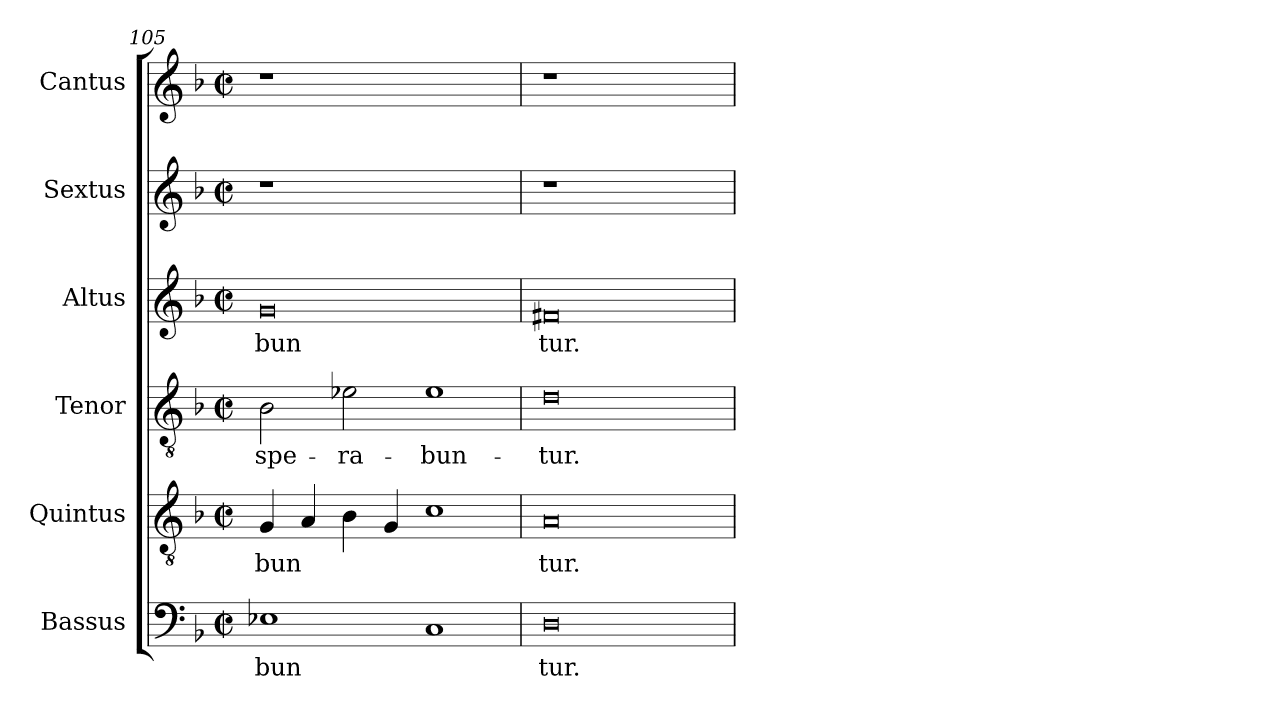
**kern	**text	**kern	**text	**kern	**text	**kern	**text	**kern	**kern
*part6	*part6	*part5	*part5	*part4	*part4	*part3	*part3	*part2	*part1
*staff6	*staff6	*staff5	*staff5	*staff4	*staff4	*staff3	*staff3	*staff2	*staff1
*I"Bassus	*	*I"Quintus	*	*I"Tenor	*	*I"Altus	*	*I"Sextus	*I"Cantus
*I'B	*	*I'Q	*	*I'T	*	*I'A	*	*I'S	*I'C
*clefF4	*	*clefGv2	*	*clefGv2	*	*clefG2	*	*clefG2	*clefG2
*k[b-]	*	*k[b-]	*	*k[b-]	*	*k[b-]	*	*k[b-]	*k[b-]
*F:	*	*F:	*	*F:	*	*F:	*	*F:	*F:
*M2/2	*	*M2/2	*	*M2/2	*	*M2/2	*	*M2/2	*M2/2
*met(c|)	*	*met(c|)	*	*met(c|)	*	*met(c|)	*	*met(c|)	*met(c|)
=105	=105	=105	=105	=105	=105	=105	=105	=105	=105
!	!LO:LY:b:cj	!	!LO:LY:b:cj	!	!LO:LY:b:cj	!	!LO:LY:b:cj	!	!
1E-X	bun	4G/	bun	2B-\	-spe-	0g	bun	1r	1r
!	!	!	!LO:LY:b:cj	!	!	!	!	!	!
.	.	4A/	.	.	.	.	.	.	.
!	!	!	!LO:LY:b:cj	!	!LO:LY:b:cj	!	!	!	!
.	.	4B-\	.	2e-X\	-ra-	.	.	.	.
!	!	!	!LO:LY:b:cj	!	!	!	!	!	!
.	.	4G/	.	.	.	.	.	.	.
!	!LO:LY:b:cj	!	!LO:LY:b:cj	!	!LO:LY:b:cj	!	!	!	!
1C	.	1c	.	1e-	-bun-	.	.	1ryy	1ryy
=106	=106	=106	=106	=106	=106	=106	=106	=106	=106
!	!LO:LY:b:cj	!	!LO:LY:b:cj	!	!LO:LY:b:cj	!	!LO:LY:b:cj	!	!
0D	tur.	0A	tur.	0d	-tur.	0f#X	tur.	1r	1r
.	.	.	.	.	.	.	.	1ryy	1ryy
=!	=!	=!	=!	=!	=!	=!	=!	=!	=!
*-	*-	*-	*-	*-	*-	*-	*-	*-	*-
